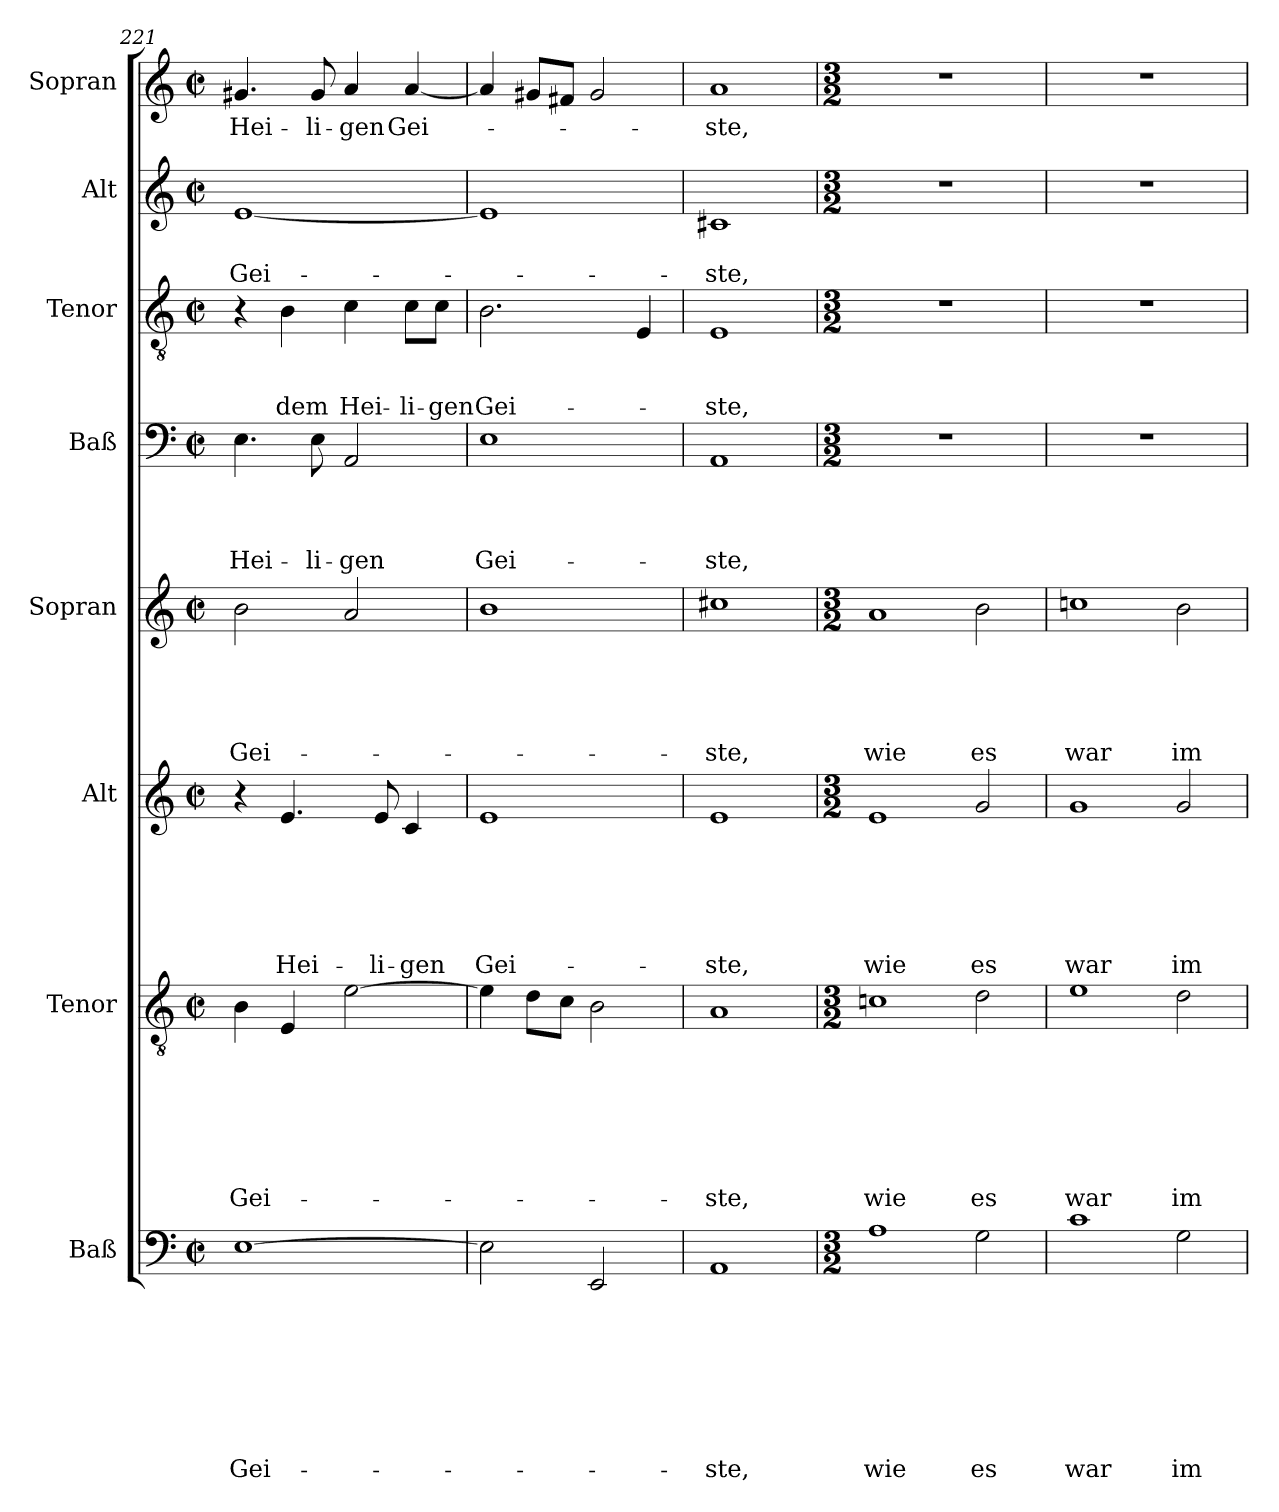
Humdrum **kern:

**kern	**text	**text	**text	**text	**text	**text	**text	**text	**kern	**text	**text	**text	**text	**text	**text	**text	**kern	**text	**text	**text	**text	**text	**text	**kern	**text	**text	**text	**text	**text	**kern	**text	**text	**text	**text	**kern	**text	**text	**text	**kern	**text	**text	**kern	**text
*part8	*part8	*part8	*part8	*part8	*part8	*part8	*part8	*part8	*part7	*part7	*part7	*part7	*part7	*part7	*part7	*part7	*part6	*part6	*part6	*part6	*part6	*part6	*part6	*part5	*part5	*part5	*part5	*part5	*part5	*part4	*part4	*part4	*part4	*part4	*part3	*part3	*part3	*part3	*part2	*part2	*part2	*part1	*part1
*staff8	*staff8	*staff8	*staff8	*staff8	*staff8	*staff8	*staff8	*staff8	*staff7	*staff7	*staff7	*staff7	*staff7	*staff7	*staff7	*staff7	*staff6	*staff6	*staff6	*staff6	*staff6	*staff6	*staff6	*staff5	*staff5	*staff5	*staff5	*staff5	*staff5	*staff4	*staff4	*staff4	*staff4	*staff4	*staff3	*staff3	*staff3	*staff3	*staff2	*staff2	*staff2	*staff1	*staff1
*I"Baß	*	*	*	*	*	*	*	*	*I"Tenor	*	*	*	*	*	*	*	*I"Alt	*	*	*	*	*	*	*I"Sopran	*	*	*	*	*	*I"Baß	*	*	*	*	*I"Tenor	*	*	*	*I"Alt	*	*	*I"Sopran	*
*clefF4	*	*	*	*	*	*	*	*	*clefGv2	*	*	*	*	*	*	*	*clefG2	*	*	*	*	*	*	*clefG2	*	*	*	*	*	*clefF4	*	*	*	*	*clefGv2	*	*	*	*clefG2	*	*	*clefG2	*
*k[]	*	*	*	*	*	*	*	*	*k[]	*	*	*	*	*	*	*	*k[]	*	*	*	*	*	*	*k[]	*	*	*	*	*	*k[]	*	*	*	*	*k[]	*	*	*	*k[]	*	*	*k[]	*
*C:	*	*	*	*	*	*	*	*	*C:	*	*	*	*	*	*	*	*C:	*	*	*	*	*	*	*C:	*	*	*	*	*	*C:	*	*	*	*	*C:	*	*	*	*C:	*	*	*C:	*
*M2/2	*	*	*	*	*	*	*	*	*M2/2	*	*	*	*	*	*	*	*M2/2	*	*	*	*	*	*	*M2/2	*	*	*	*	*	*M2/2	*	*	*	*	*M2/2	*	*	*	*M2/2	*	*	*M2/2	*
*met(c|)	*	*	*	*	*	*	*	*	*met(c|)	*	*	*	*	*	*	*	*met(c|)	*	*	*	*	*	*	*met(c|)	*	*	*	*	*	*met(c|)	*	*	*	*	*met(c|)	*	*	*	*met(c|)	*	*	*met(c|)	*
=221	=221	=221	=221	=221	=221	=221	=221	=221	=221	=221	=221	=221	=221	=221	=221	=221	=221	=221	=221	=221	=221	=221	=221	=221	=221	=221	=221	=221	=221	=221	=221	=221	=221	=221	=221	=221	=221	=221	=221	=221	=221	=221	=221
[1E	.	.	.	.	.	.	.	Gei-	4B\	.	.	.	.	.	.	Gei-	4r	.	.	.	.	.	.	2b\	.	.	.	.	Gei-	4.E\	.	.	.	Hei-	4r	.	.	.	[1e	.	Gei-	4.g#X/	Hei-
.	.	.	.	.	.	.	.	.	4E/	.	.	.	.	.	.	.	4.e/	.	.	.	.	.	Hei-	.	.	.	.	.	.	.	.	.	.	.	4B\	.	.	dem	.	.	.	.	.
.	.	.	.	.	.	.	.	.	.	.	.	.	.	.	.	.	.	.	.	.	.	.	.	.	.	.	.	.	.	8E\	.	.	.	-li-	.	.	.	.	.	.	.	8g#/	-li-
.	.	.	.	.	.	.	.	.	[2e\	.	.	.	.	.	.	.	.	.	.	.	.	.	.	2a/	.	.	.	.	.	2AA/	.	.	.	-gen	4c\	.	.	Hei-	.	.	.	4a/	-gen
.	.	.	.	.	.	.	.	.	.	.	.	.	.	.	.	.	8e/	.	.	.	.	.	-li-	.	.	.	.	.	.	.	.	.	.	.	.	.	.	.	.	.	.	.	.
.	.	.	.	.	.	.	.	.	.	.	.	.	.	.	.	.	4c/	.	.	.	.	.	-gen	.	.	.	.	.	.	.	.	.	.	.	8c\L	.	.	-li-	.	.	.	[4a/	Gei-
.	.	.	.	.	.	.	.	.	.	.	.	.	.	.	.	.	.	.	.	.	.	.	.	.	.	.	.	.	.	.	.	.	.	.	8c\J	.	.	-gen	.	.	.	.	.
!!LO:LB:g=z
=222	=222	=222	=222	=222	=222	=222	=222	=222	=222	=222	=222	=222	=222	=222	=222	=222	=222	=222	=222	=222	=222	=222	=222	=222	=222	=222	=222	=222	=222	=222	=222	=222	=222	=222	=222	=222	=222	=222	=222	=222	=222	=222	=222
2E\]	.	.	.	.	.	.	.	.	4e\]	.	.	.	.	.	.	.	1e	.	.	.	.	.	Gei-	1b	.	.	.	.	.	1E	.	.	.	Gei-	2.B\	.	.	Gei-	1e]	.	.	4a/]	.
.	.	.	.	.	.	.	.	.	8d\L	.	.	.	.	.	.	.	.	.	.	.	.	.	.	.	.	.	.	.	.	.	.	.	.	.	.	.	.	.	.	.	.	8g#X/L	.
.	.	.	.	.	.	.	.	.	8c\J	.	.	.	.	.	.	.	.	.	.	.	.	.	.	.	.	.	.	.	.	.	.	.	.	.	.	.	.	.	.	.	.	8f#X/J	.
2EE/	.	.	.	.	.	.	.	.	2B\	.	.	.	.	.	.	.	.	.	.	.	.	.	.	.	.	.	.	.	.	.	.	.	.	.	.	.	.	.	.	.	.	2g#/	.
.	.	.	.	.	.	.	.	.	.	.	.	.	.	.	.	.	.	.	.	.	.	.	.	.	.	.	.	.	.	.	.	.	.	.	4E/	.	.	.	.	.	.	.	.
=223	=223	=223	=223	=223	=223	=223	=223	=223	=223	=223	=223	=223	=223	=223	=223	=223	=223	=223	=223	=223	=223	=223	=223	=223	=223	=223	=223	=223	=223	=223	=223	=223	=223	=223	=223	=223	=223	=223	=223	=223	=223	=223	=223
1AA	.	.	.	.	.	.	.	-ste,	1A	.	.	.	.	.	.	-ste,	1e	.	.	.	.	.	-ste,	1cc#X	.	.	.	.	-ste,	1AA	.	.	.	-ste,	1E	.	.	-ste,	1c#X	.	-ste,	1a	-ste,
=224	=224	=224	=224	=224	=224	=224	=224	=224	=224	=224	=224	=224	=224	=224	=224	=224	=224	=224	=224	=224	=224	=224	=224	=224	=224	=224	=224	=224	=224	=224	=224	=224	=224	=224	=224	=224	=224	=224	=224	=224	=224	=224	=224
*M3/2	*	*	*	*	*	*	*	*	*M3/2	*	*	*	*	*	*	*	*M3/2	*	*	*	*	*	*	*M3/2	*	*	*	*	*	*M3/2	*	*	*	*	*M3/2	*	*	*	*M3/2	*	*	*M3/2	*
1A	.	.	.	.	.	.	.	wie	1cn	.	.	.	.	.	.	wie	1e	.	.	.	.	.	wie	1a	.	.	.	.	wie	1.r	.	.	.	.	1.r	.	.	.	1.r	.	.	1.r	.
2G\	.	.	.	.	.	.	.	es	2d\	.	.	.	.	.	.	es	2g/	.	.	.	.	.	es	2b\	.	.	.	.	es	.	.	.	.	.	.	.	.	.	.	.	.	.	.
=225	=225	=225	=225	=225	=225	=225	=225	=225	=225	=225	=225	=225	=225	=225	=225	=225	=225	=225	=225	=225	=225	=225	=225	=225	=225	=225	=225	=225	=225	=225	=225	=225	=225	=225	=225	=225	=225	=225	=225	=225	=225	=225	=225
1c	.	.	.	.	.	.	.	war	1e	.	.	.	.	.	.	war	1g	.	.	.	.	.	war	1ccn	.	.	.	.	war	1.r	.	.	.	.	1.r	.	.	.	1.r	.	.	1.r	.
2G\	.	.	.	.	.	.	.	im	2d\	.	.	.	.	.	.	im	2g/	.	.	.	.	.	im	2b\	.	.	.	.	im	.	.	.	.	.	.	.	.	.	.	.	.	.	.
=	=	=	=	=	=	=	=	=	=	=	=	=	=	=	=	=	=	=	=	=	=	=	=	=	=	=	=	=	=	=	=	=	=	=	=	=	=	=	=	=	=	=	=
*-	*-	*-	*-	*-	*-	*-	*-	*-	*-	*-	*-	*-	*-	*-	*-	*-	*-	*-	*-	*-	*-	*-	*-	*-	*-	*-	*-	*-	*-	*-	*-	*-	*-	*-	*-	*-	*-	*-	*-	*-	*-	*-	*-
